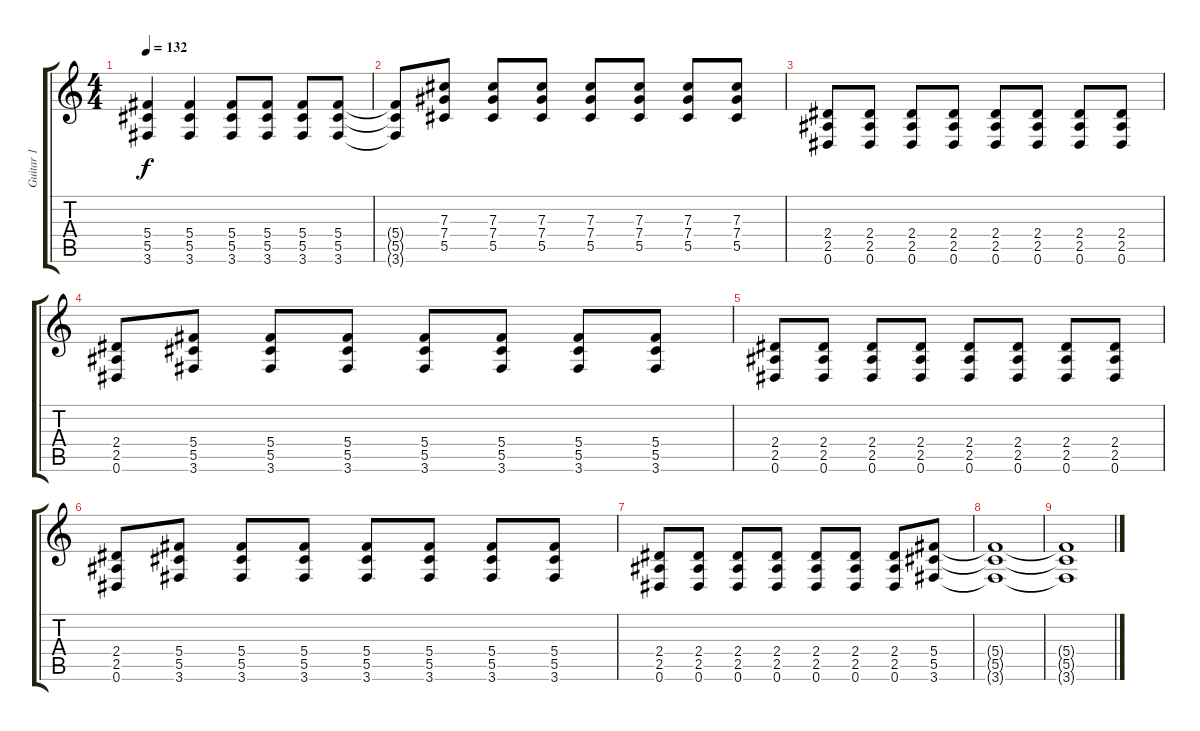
\track ("Guitar 1" "Guitar 1") {instrument electricguitarmuted}
\staff {score tabs}
\tuning (Eb4 Bb3 Gb3 Db3 Ab2 Eb2) {hide}
\ts (4 4)
\tempo 132
\clef g2
\ks c
(5.4 5.5 3.6).4{dy f} (5.4 5.5 3.6).4 (5.4 5.5 3.6).8 (5.4 5.5 3.6).8 (5.4 5.5 3.6).8 (5.4 5.5 3.6).8 |
(5.4{t} 5.5{t} 3.6{t}).8 (7.3 7.4 5.5).8 (7.3 7.4 5.5).8 (7.3 7.4 5.5).8 (7.3 7.4 5.5).8 (7.3 7.4 5.5).8 (7.3 7.4 5.5).8 (7.3 7.4 5.5).8 |
(2.4 2.5 0.6).8 (2.4 2.5 0.6).8 (2.4 2.5 0.6).8 (2.4 2.5 0.6).8 (2.4 2.5 0.6).8 (2.4 2.5 0.6).8 (2.4 2.5 0.6).8 (2.4 2.5 0.6).8 |
(2.4 2.5 0.6).8 (5.4 5.5 3.6).8 (5.4 5.5 3.6).8 (5.4 5.5 3.6).8 (5.4 5.5 3.6).8 (5.4 5.5 3.6).8 (5.4 5.5 3.6).8 (5.4 5.5 3.6).8 |
(2.4 2.5 0.6).8 (2.4 2.5 0.6).8 (2.4 2.5 0.6).8 (2.4 2.5 0.6).8 (2.4 2.5 0.6).8 (2.4 2.5 0.6).8 (2.4 2.5 0.6).8 (2.4 2.5 0.6).8 |
(2.4 2.5 0.6).8 (5.4 5.5 3.6).8 (5.4 5.5 3.6).8 (5.4 5.5 3.6).8 (5.4 5.5 3.6).8 (5.4 5.5 3.6).8 (5.4 5.5 3.6).8 (5.4 5.5 3.6).8 |
(2.4 2.5 0.6).8 (2.4 2.5 0.6).8 (2.4 2.5 0.6).8 (2.4 2.5 0.6).8 (2.4 2.5 0.6).8 (2.4 2.5 0.6).8 (2.4 2.5 0.6).8 (5.4 5.5 3.6).8 |
(5.4{t} 5.5{t} 3.6{t}).1 |
(5.4{t} 5.5{t} 3.6{t}).1
